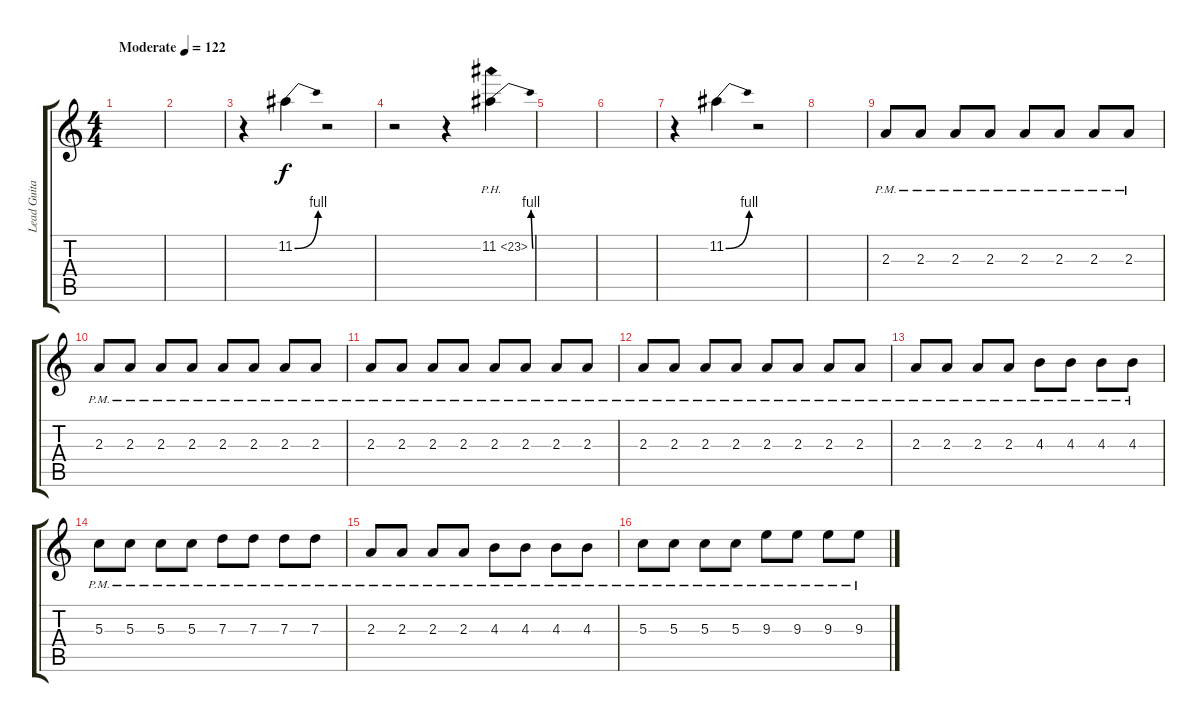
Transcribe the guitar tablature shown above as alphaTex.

\track ("Lead Guitar" "Lead Guita") {instrument overdrivenguitar}
\staff {score tabs}
\tuning (E4 B3 G3 D3 A2 E2) {hide}
\ts (4 4)
\tempo (122 "Moderate")
\clef g2
\ks c
|
|
r.4 11.2{be (bend 0 0 60 4)}.4 r.2 |
r.2 r.4 11.2{be (bend 0 0 60 4) ph 12}.4 |
|
|
r.4 11.2{be (bend 0 0 60 4)}.4 r.2 |
|
2.3{pm}.8 2.3{pm}.8 2.3{pm}.8 2.3{pm}.8 2.3{pm}.8 2.3{pm}.8 2.3{pm}.8 2.3{pm}.8 |
2.3{pm}.8 2.3{pm}.8 2.3{pm}.8 2.3{pm}.8 2.3{pm}.8 2.3{pm}.8 2.3{pm}.8 2.3{pm}.8 |
2.3{pm}.8 2.3{pm}.8 2.3{pm}.8 2.3{pm}.8 2.3{pm}.8 2.3{pm}.8 2.3{pm}.8 2.3{pm}.8 |
2.3{pm}.8 2.3{pm}.8 2.3{pm}.8 2.3{pm}.8 2.3{pm}.8 2.3{pm}.8 2.3{pm}.8 2.3{pm}.8 |
2.3{pm}.8 2.3{pm}.8 2.3{pm}.8 2.3{pm}.8 4.3{pm}.8 4.3{pm}.8 4.3{pm}.8 4.3{pm}.8 |
5.3{pm}.8 5.3{pm}.8 5.3{pm}.8 5.3{pm}.8 7.3{pm}.8 7.3{pm}.8 7.3{pm}.8 7.3{pm}.8 |
2.3{pm}.8 2.3{pm}.8 2.3{pm}.8 2.3{pm}.8 4.3{pm}.8 4.3{pm}.8 4.3{pm}.8 4.3{pm}.8 |
5.3{pm}.8 5.3{pm}.8 5.3{pm}.8 5.3{pm}.8 9.3{pm}.8 9.3{pm}.8 9.3{pm}.8 9.3{pm}.8
